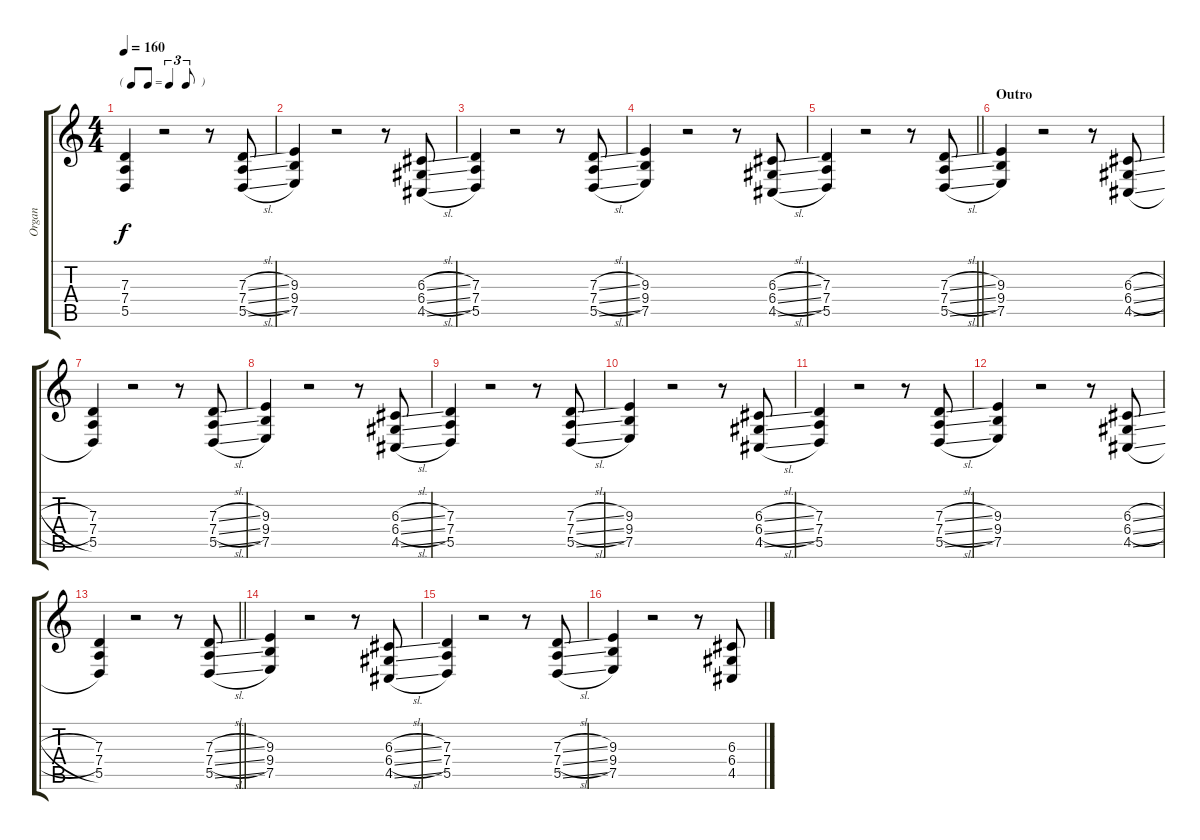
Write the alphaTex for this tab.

\track ("Organ" "Organ") {instrument rockorgan}
\staff {score tabs}
\tuning (E4 B3 G3 D3 A2 E2) {hide}
\ts (4 4)
\tf triplet8th
\tempo 160
\clef g2
\ks c
(7.3 7.4 5.5).4{dy f} r.2 r.8 (7.3{sl} 7.4{sl} 5.5{sl}).8 |
(9.3 9.4 7.5).4 r.2 r.8 (6.3{sl} 6.4{sl} 4.5{sl}).8 |
(7.3 7.4 5.5).4 r.2 r.8 (7.3{sl} 7.4{sl} 5.5{sl}).8 |
(9.3 9.4 7.5).4 r.2 r.8 (6.3{sl} 6.4{sl} 4.5{sl}).8 |
\barLineRight lightlight
(7.3 7.4 5.5).4 r.2 r.8 (7.3{sl} 7.4{sl} 5.5{sl}).8 |
\section ("" "Outro")
(9.3 9.4 7.5).4 r.2 r.8 (6.3{sl} 6.4{sl} 4.5{sl}).8 |
(7.3 7.4 5.5).4 r.2 r.8 (7.3{sl} 7.4{sl} 5.5{sl}).8 |
(9.3 9.4 7.5).4 r.2 r.8 (6.3{sl} 6.4{sl} 4.5{sl}).8 |
(7.3 7.4 5.5).4 r.2 r.8 (7.3{sl} 7.4{sl} 5.5{sl}).8 |
(9.3 9.4 7.5).4 r.2 r.8 (6.3{sl} 6.4{sl} 4.5{sl}).8 |
(7.3 7.4 5.5).4 r.2 r.8 (7.3{sl} 7.4{sl} 5.5{sl}).8 |
(9.3 9.4 7.5).4 r.2 r.8 (6.3{sl} 6.4{sl} 4.5{sl}).8 |
\barLineRight lightlight
(7.3 7.4 5.5).4 r.2 r.8 (7.3{sl} 7.4{sl} 5.5{sl}).8 |
(9.3 9.4 7.5).4 r.2 r.8 (6.3{sl} 6.4{sl} 4.5{sl}).8 |
(7.3 7.4 5.5).4 r.2 r.8 (7.3{sl} 7.4{sl} 5.5{sl}).8 |
(9.3 9.4 7.5).4 r.2 r.8 (6.3{sl} 6.4{sl} 4.5{sl}).8
